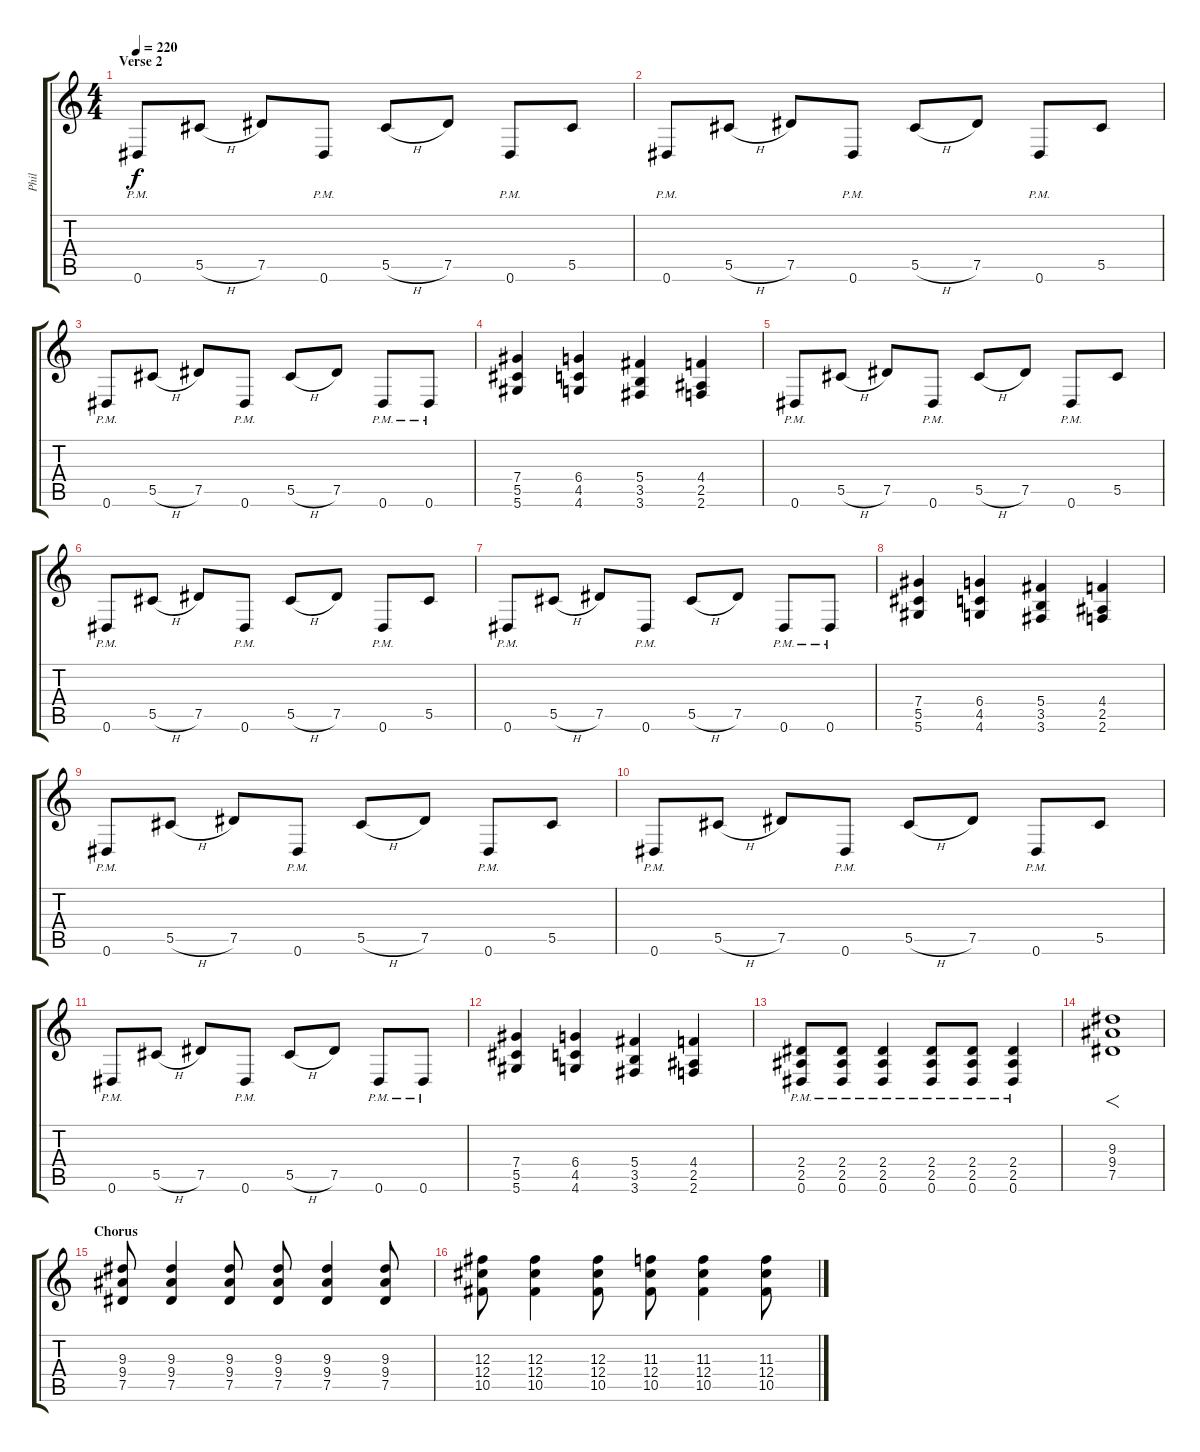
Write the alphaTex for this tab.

\track ("Phil" "Phil") {instrument distortionguitar}
\staff {score tabs}
\tuning (Eb4 Bb3 Gb3 Db3 Ab2 Eb2) {hide}
\ts (4 4)
\section ("" "Verse 2")
\tempo 220
\clef g2
\ks c
0.6{pm}.8{dy f} 5.5{h}.8 7.5.8 0.6{pm}.8 5.5{h}.8 7.5.8 0.6{pm}.8 5.5.8 |
0.6{pm}.8 5.5{h}.8 7.5.8 0.6{pm}.8 5.5{h}.8 7.5.8 0.6{pm}.8 5.5.8 |
0.6{pm}.8 5.5{h}.8 7.5.8 0.6{pm}.8 5.5{h}.8 7.5.8 0.6{pm}.8 0.6{pm}.8 |
(7.4 5.5 5.6).4 (6.4 4.5 4.6).4 (5.4 3.5 3.6).4 (4.4 2.5 2.6).4 |
0.6{pm}.8 5.5{h}.8 7.5.8 0.6{pm}.8 5.5{h}.8 7.5.8 0.6{pm}.8 5.5.8 |
0.6{pm}.8 5.5{h}.8 7.5.8 0.6{pm}.8 5.5{h}.8 7.5.8 0.6{pm}.8 5.5.8 |
0.6{pm}.8 5.5{h}.8 7.5.8 0.6{pm}.8 5.5{h}.8 7.5.8 0.6{pm}.8 0.6{pm}.8 |
(7.4 5.5 5.6).4 (6.4 4.5 4.6).4 (5.4 3.5 3.6).4 (4.4 2.5 2.6).4 |
0.6{pm}.8 5.5{h}.8 7.5.8 0.6{pm}.8 5.5{h}.8 7.5.8 0.6{pm}.8 5.5.8 |
0.6{pm}.8 5.5{h}.8 7.5.8 0.6{pm}.8 5.5{h}.8 7.5.8 0.6{pm}.8 5.5.8 |
0.6{pm}.8 5.5{h}.8 7.5.8 0.6{pm}.8 5.5{h}.8 7.5.8 0.6{pm}.8 0.6{pm}.8 |
(7.4 5.5 5.6).4 (6.4 4.5 4.6).4 (5.4 3.5 3.6).4 (4.4 2.5 2.6).4 |
(2.4{pm} 2.5{pm} 0.6{pm}).8 (2.4{pm} 2.5{pm} 0.6{pm}).8 (2.4{pm} 2.5{pm} 0.6{pm}).4 (2.4{pm} 2.5{pm} 0.6{pm}).8 (2.4{pm} 2.5{pm} 0.6{pm}).8 (2.4{pm} 2.5{pm} 0.6{pm}).4 |
(9.3 9.4 7.5).1{f} |
\section ("" "Chorus")
(9.3 9.4 7.5).8 (9.3 9.4 7.5).4 (9.3 9.4 7.5).8 (9.3 9.4 7.5).8 (9.3 9.4 7.5).4 (9.3 9.4 7.5).8 |
(12.3 12.4 10.5).8 (12.3 12.4 10.5).4 (12.3 12.4 10.5).8 (11.3 12.4 10.5).8 (11.3 12.4 10.5).4 (11.3 12.4 10.5).8
